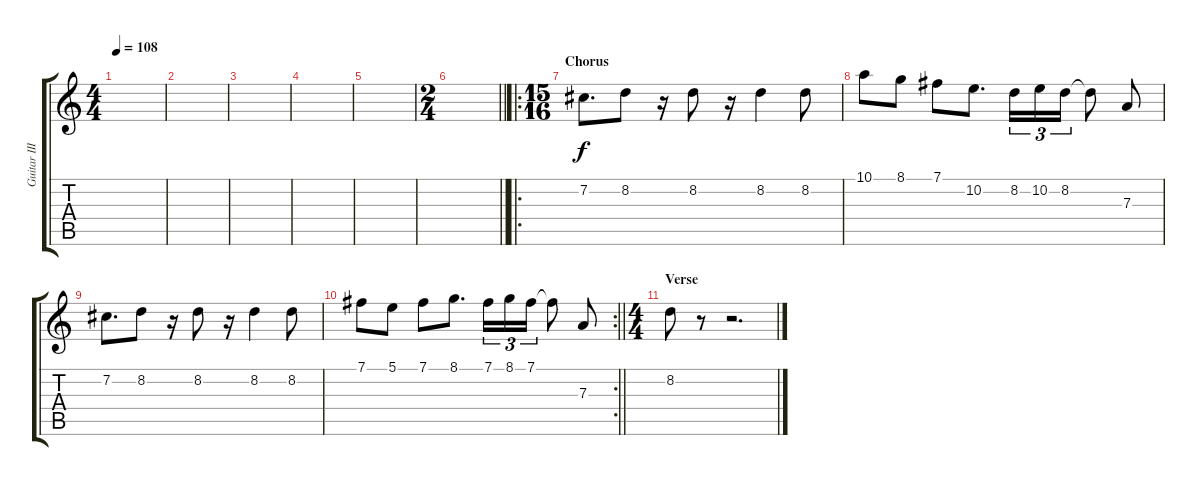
\track ("Guitar III" "Guitar III") {instrument distortionguitar}
\staff {score tabs}
\tuning (B3 Gb3 D3 A2 E2 B1) {hide}
\ts (4 4)
\tempo 108
\clef g2
\ks c
|
|
|
|
|
\ts (2 4)
\barLineRight lightlight
|
\ro
\ts (15 16)
\section ("" "Chorus")
7.2.8{d} 8.2.8 r.16 8.2.8 r.16 8.2.4 8.2.8 |
10.1.8 8.1.8 7.1.8 10.2.8{d} 8.2.16{tu (3 2)} 10.2.16{tu (3 2)} 8.2.16{tu (3 2)} 8.2{t}.8 7.3.8 |
7.2.8{d} 8.2.8 r.16 8.2.8 r.16 8.2.4 8.2.8 |
\rc 2
\barLineRight lightlight
7.1.8 5.1.8 7.1.8 8.1.8{d} 7.1.16{tu (3 2)} 8.1.16{tu (3 2)} 7.1.16{tu (3 2)} 7.1{t}.8 7.3.8 |
\ts (4 4)
\section ("" "Verse")
8.2.8 r.8 r.2{d}
